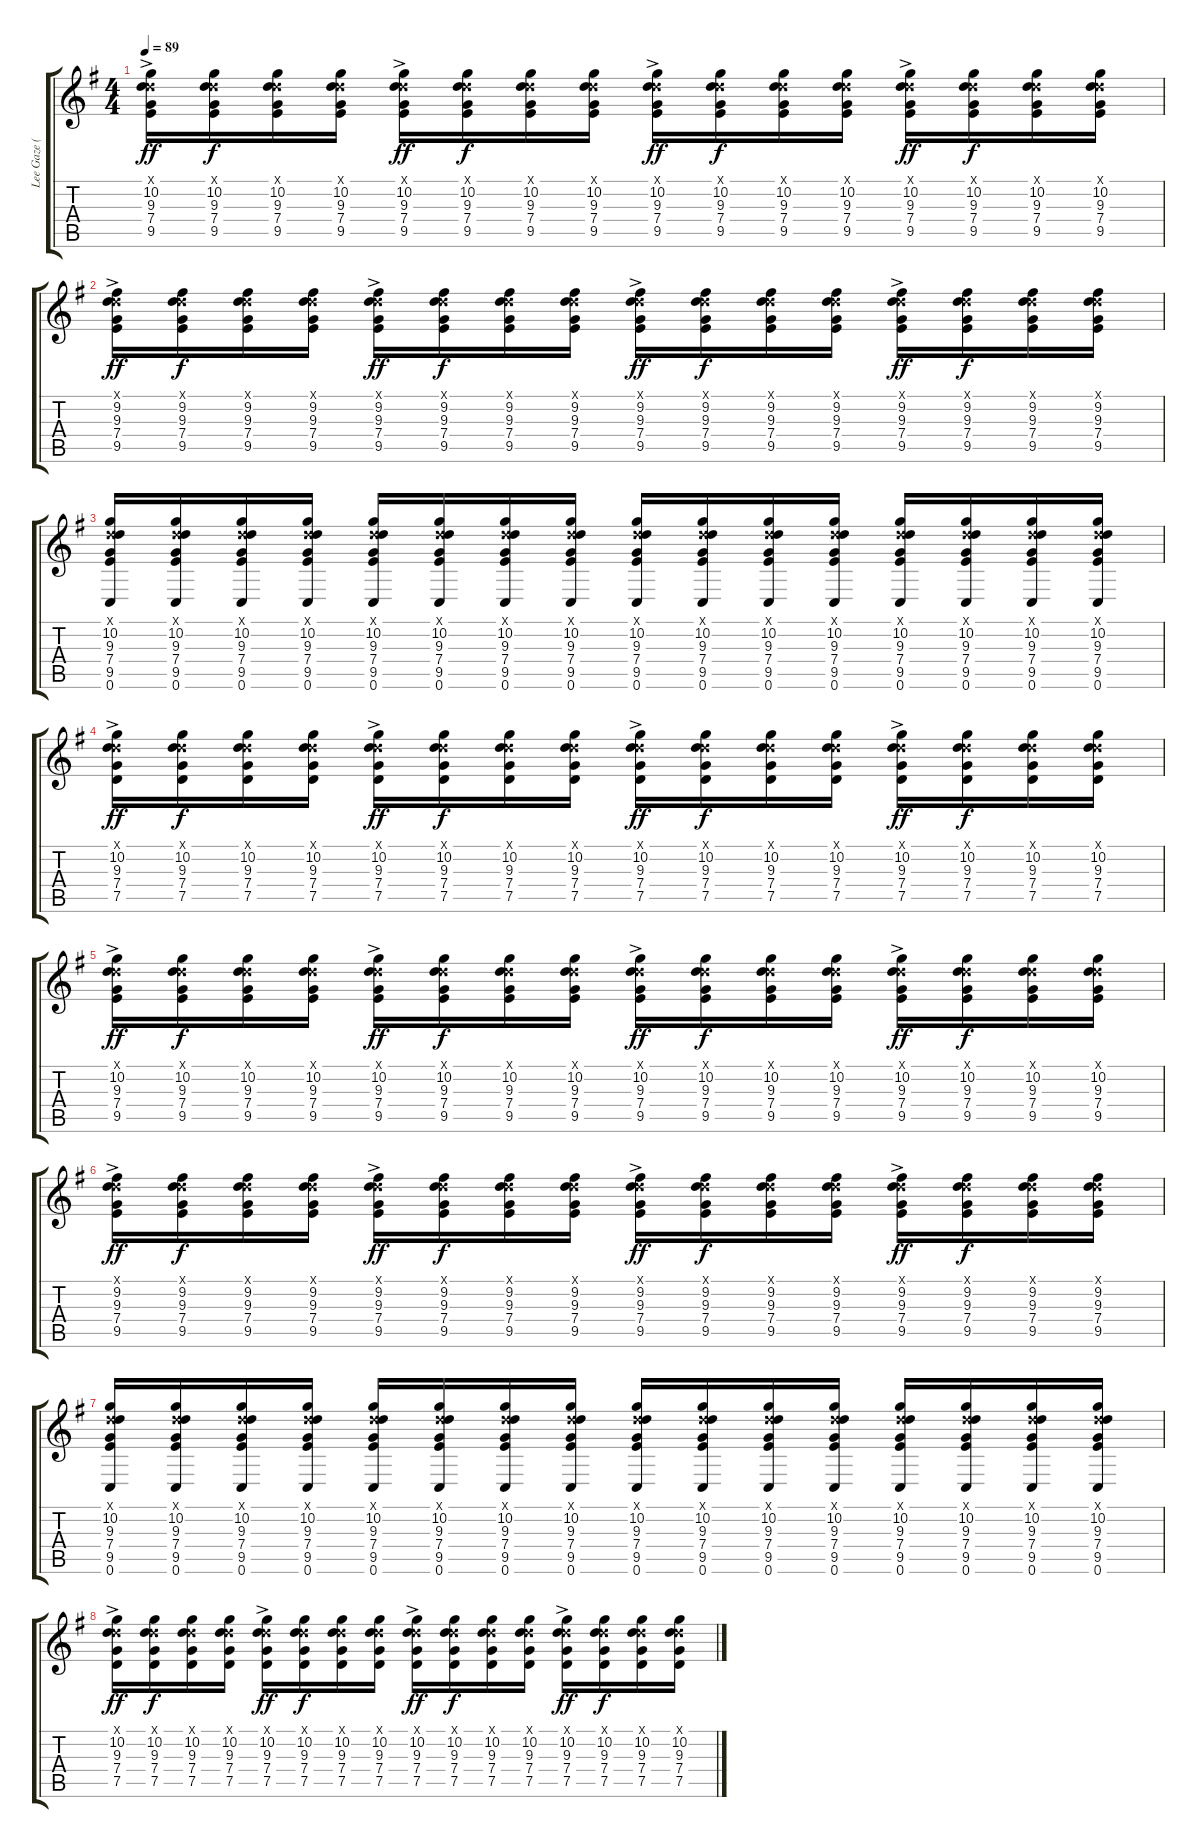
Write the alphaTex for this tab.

\track ("Lee Gaze (Lead)" "Lee Gaze (") {instrument acousticguitarsteel}
\staff {score tabs}
\tuning (D4 A3 F3 C3 G2 C2) {hide}
\ts (4 4)
\tempo 89
\clef g2
\ks g
(0.1{x} 10.2{ac} 9.3{ac} 7.4{ac} 9.5{ac}).16{dy ff} (0.1{x} 10.2 9.3 7.4 9.5).16{dy f} (0.1{x} 10.2 9.3 7.4 9.5).16 (0.1{x} 10.2 9.3 7.4 9.5).16 (0.1{x} 10.2{ac} 9.3{ac} 7.4{ac} 9.5{ac}).16{dy ff} (0.1{x} 10.2 9.3 7.4 9.5).16{dy f} (0.1{x} 10.2 9.3 7.4 9.5).16 (0.1{x} 10.2 9.3 7.4 9.5).16 (0.1{x} 10.2{ac} 9.3{ac} 7.4{ac} 9.5{ac}).16{dy ff} (0.1{x} 10.2 9.3 7.4 9.5).16{dy f} (0.1{x} 10.2 9.3 7.4 9.5).16 (0.1{x} 10.2 9.3 7.4 9.5).16 (0.1{x} 10.2{ac} 9.3{ac} 7.4{ac} 9.5{ac}).16{dy ff} (0.1{x} 10.2 9.3 7.4 9.5).16{dy f} (0.1{x} 10.2 9.3 7.4 9.5).16 (0.1{x} 10.2 9.3 7.4 9.5).16 |
(0.1{x} 9.2{ac} 9.3{ac} 7.4{ac} 9.5{ac}).16{dy ff} (0.1{x} 9.2 9.3 7.4 9.5).16{dy f} (0.1{x} 9.2 9.3 7.4 9.5).16 (0.1{x} 9.2 9.3 7.4 9.5).16 (0.1{x} 9.2{ac} 9.3{ac} 7.4{ac} 9.5{ac}).16{dy ff} (0.1{x} 9.2 9.3 7.4 9.5).16{dy f} (0.1{x} 9.2 9.3 7.4 9.5).16 (0.1{x} 9.2 9.3 7.4 9.5).16 (0.1{x} 9.2{ac} 9.3{ac} 7.4{ac} 9.5{ac}).16{dy ff} (0.1{x} 9.2 9.3 7.4 9.5).16{dy f} (0.1{x} 9.2 9.3 7.4 9.5).16 (0.1{x} 9.2 9.3 7.4 9.5).16 (0.1{x} 9.2{ac} 9.3{ac} 7.4{ac} 9.5{ac}).16{dy ff} (0.1{x} 9.2 9.3 7.4 9.5).16{dy f} (0.1{x} 9.2 9.3 7.4 9.5).16 (0.1{x} 9.2 9.3 7.4 9.5).16 |
(0.1{x} 10.2 9.3 7.4 9.5 0.6).16 (0.1{x} 10.2 9.3 7.4 9.5 0.6).16 (0.1{x} 10.2 9.3 7.4 9.5 0.6).16 (0.1{x} 10.2 9.3 7.4 9.5 0.6).16 (0.1{x} 10.2 9.3 7.4 9.5 0.6).16 (0.1{x} 10.2 9.3 7.4 9.5 0.6).16 (0.1{x} 10.2 9.3 7.4 9.5 0.6).16 (0.1{x} 10.2 9.3 7.4 9.5 0.6).16 (0.1{x} 10.2 9.3 7.4 9.5 0.6).16 (0.1{x} 10.2 9.3 7.4 9.5 0.6).16 (0.1{x} 10.2 9.3 7.4 9.5 0.6).16 (0.1{x} 10.2 9.3 7.4 9.5 0.6).16 (0.1{x} 10.2 9.3 7.4 9.5 0.6).16 (0.1{x} 10.2 9.3 7.4 9.5 0.6).16 (0.1{x} 10.2 9.3 7.4 9.5 0.6).16 (0.1{x} 10.2 9.3 7.4 9.5 0.6).16 |
(0.1{x} 10.2{ac} 9.3{ac} 7.4{ac} 7.5{ac}).16{dy ff} (0.1{x} 10.2 9.3 7.4 7.5).16{dy f} (0.1{x} 10.2 9.3 7.4 7.5).16 (0.1{x} 10.2 9.3 7.4 7.5).16 (0.1{x} 10.2{ac} 9.3{ac} 7.4{ac} 7.5{ac}).16{dy ff} (0.1{x} 10.2 9.3 7.4 7.5).16{dy f} (0.1{x} 10.2 9.3 7.4 7.5).16 (0.1{x} 10.2 9.3 7.4 7.5).16 (0.1{x} 10.2{ac} 9.3{ac} 7.4{ac} 7.5{ac}).16{dy ff} (0.1{x} 10.2 9.3 7.4 7.5).16{dy f} (0.1{x} 10.2 9.3 7.4 7.5).16 (0.1{x} 10.2 9.3 7.4 7.5).16 (0.1{x} 10.2{ac} 9.3{ac} 7.4{ac} 7.5{ac}).16{dy ff} (0.1{x} 10.2 9.3 7.4 7.5).16{dy f} (0.1{x} 10.2 9.3 7.4 7.5).16 (0.1{x} 10.2 9.3 7.4 7.5).16 |
(0.1{x} 10.2{ac} 9.3{ac} 7.4{ac} 9.5{ac}).16{dy ff} (0.1{x} 10.2 9.3 7.4 9.5).16{dy f} (0.1{x} 10.2 9.3 7.4 9.5).16 (0.1{x} 10.2 9.3 7.4 9.5).16 (0.1{x} 10.2{ac} 9.3{ac} 7.4{ac} 9.5{ac}).16{dy ff} (0.1{x} 10.2 9.3 7.4 9.5).16{dy f} (0.1{x} 10.2 9.3 7.4 9.5).16 (0.1{x} 10.2 9.3 7.4 9.5).16 (0.1{x} 10.2{ac} 9.3{ac} 7.4{ac} 9.5{ac}).16{dy ff} (0.1{x} 10.2 9.3 7.4 9.5).16{dy f} (0.1{x} 10.2 9.3 7.4 9.5).16 (0.1{x} 10.2 9.3 7.4 9.5).16 (0.1{x} 10.2{ac} 9.3{ac} 7.4{ac} 9.5{ac}).16{dy ff} (0.1{x} 10.2 9.3 7.4 9.5).16{dy f} (0.1{x} 10.2 9.3 7.4 9.5).16 (0.1{x} 10.2 9.3 7.4 9.5).16 |
(0.1{x} 9.2{ac} 9.3{ac} 7.4{ac} 9.5{ac}).16{dy ff} (0.1{x} 9.2 9.3 7.4 9.5).16{dy f} (0.1{x} 9.2 9.3 7.4 9.5).16 (0.1{x} 9.2 9.3 7.4 9.5).16 (0.1{x} 9.2{ac} 9.3{ac} 7.4{ac} 9.5{ac}).16{dy ff} (0.1{x} 9.2 9.3 7.4 9.5).16{dy f} (0.1{x} 9.2 9.3 7.4 9.5).16 (0.1{x} 9.2 9.3 7.4 9.5).16 (0.1{x} 9.2{ac} 9.3{ac} 7.4{ac} 9.5{ac}).16{dy ff} (0.1{x} 9.2 9.3 7.4 9.5).16{dy f} (0.1{x} 9.2 9.3 7.4 9.5).16 (0.1{x} 9.2 9.3 7.4 9.5).16 (0.1{x} 9.2{ac} 9.3{ac} 7.4{ac} 9.5{ac}).16{dy ff} (0.1{x} 9.2 9.3 7.4 9.5).16{dy f} (0.1{x} 9.2 9.3 7.4 9.5).16 (0.1{x} 9.2 9.3 7.4 9.5).16 |
(0.1{x} 10.2 9.3 7.4 9.5 0.6).16 (0.1{x} 10.2 9.3 7.4 9.5 0.6).16 (0.1{x} 10.2 9.3 7.4 9.5 0.6).16 (0.1{x} 10.2 9.3 7.4 9.5 0.6).16 (0.1{x} 10.2 9.3 7.4 9.5 0.6).16 (0.1{x} 10.2 9.3 7.4 9.5 0.6).16 (0.1{x} 10.2 9.3 7.4 9.5 0.6).16 (0.1{x} 10.2 9.3 7.4 9.5 0.6).16 (0.1{x} 10.2 9.3 7.4 9.5 0.6).16 (0.1{x} 10.2 9.3 7.4 9.5 0.6).16 (0.1{x} 10.2 9.3 7.4 9.5 0.6).16 (0.1{x} 10.2 9.3 7.4 9.5 0.6).16 (0.1{x} 10.2 9.3 7.4 9.5 0.6).16 (0.1{x} 10.2 9.3 7.4 9.5 0.6).16 (0.1{x} 10.2 9.3 7.4 9.5 0.6).16 (0.1{x} 10.2 9.3 7.4 9.5 0.6).16 |
(0.1{x} 10.2{ac} 9.3{ac} 7.4{ac} 7.5{ac}).16{dy ff} (0.1{x} 10.2 9.3 7.4 7.5).16{dy f} (0.1{x} 10.2 9.3 7.4 7.5).16 (0.1{x} 10.2 9.3 7.4 7.5).16 (0.1{x} 10.2{ac} 9.3{ac} 7.4{ac} 7.5{ac}).16{dy ff} (0.1{x} 10.2 9.3 7.4 7.5).16{dy f} (0.1{x} 10.2 9.3 7.4 7.5).16 (0.1{x} 10.2 9.3 7.4 7.5).16 (0.1{x} 10.2{ac} 9.3{ac} 7.4{ac} 7.5{ac}).16{dy ff} (0.1{x} 10.2 9.3 7.4 7.5).16{dy f} (0.1{x} 10.2 9.3 7.4 7.5).16 (0.1{x} 10.2 9.3 7.4 7.5).16 (0.1{x} 10.2{ac} 9.3{ac} 7.4{ac} 7.5{ac}).16{dy ff} (0.1{x} 10.2 9.3 7.4 7.5).16{dy f} (0.1{x} 10.2 9.3 7.4 7.5).16 (0.1{x} 10.2 9.3 7.4 7.5).16
